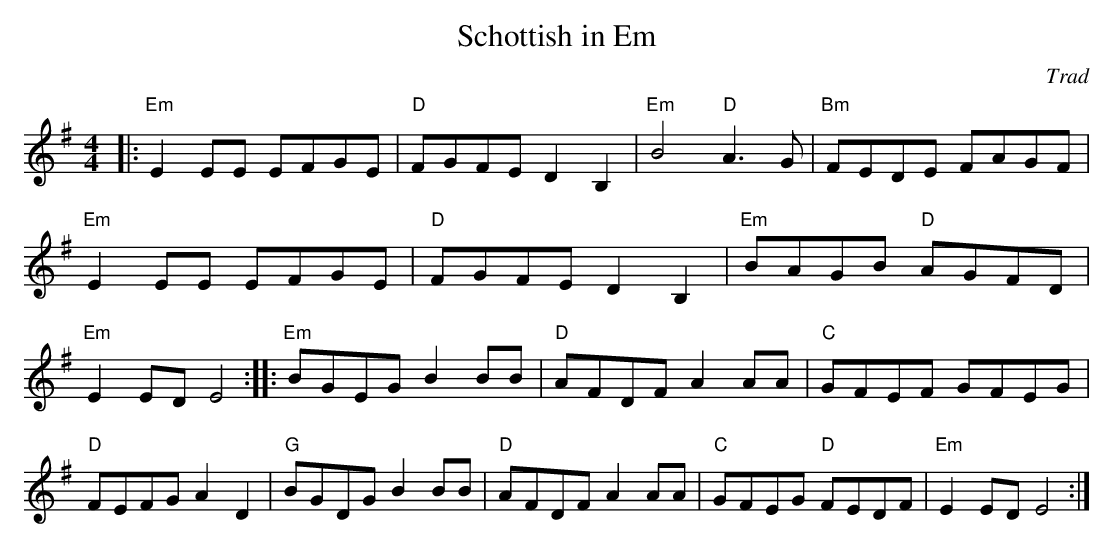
X:1
T:Schottish in Em
C:Trad
E:11
L:1/8
M:4/4
K:Em
|:"Em"E2 EE EFGE|"D"FGFE D2 B,2|"Em"B4 "D"A3 G|"Bm"FEDE FAGF|\
"Em"E2 EE EFGE|"D"FGFE D2 B,2|"Em"BAGB "D"AGFD|"Em"E2 ED E4::\
"Em"BGEG B2 BB|"D"AFDF A2 AA|"C"GFEF GFEG|"D"FEFG A2 D2|\
"G"BGDG B2 BB|"D"AFDF A2 AA|"C"GFEG "D"FEDF|"Em"E2 ED E4:|**
